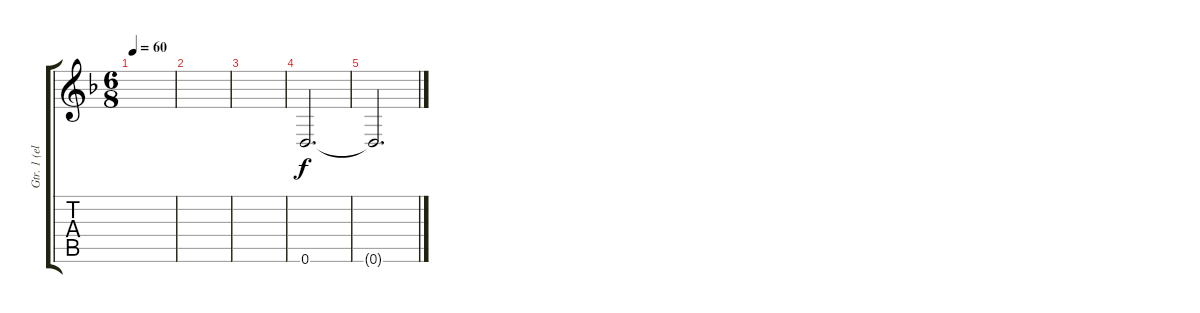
\track ("Gtr. 1 (elec.)" "Gtr. 1 (el") {instrument distortionguitar}
\staff {score tabs}
\tuning (E4 B3 G3 D3 A2 D2) {hide}
\ts (6 8)
\tempo 60
\clef g2
\ks dminor
|
|
|
0.6.2{d dy f} |
0.6{t}.2{d}
